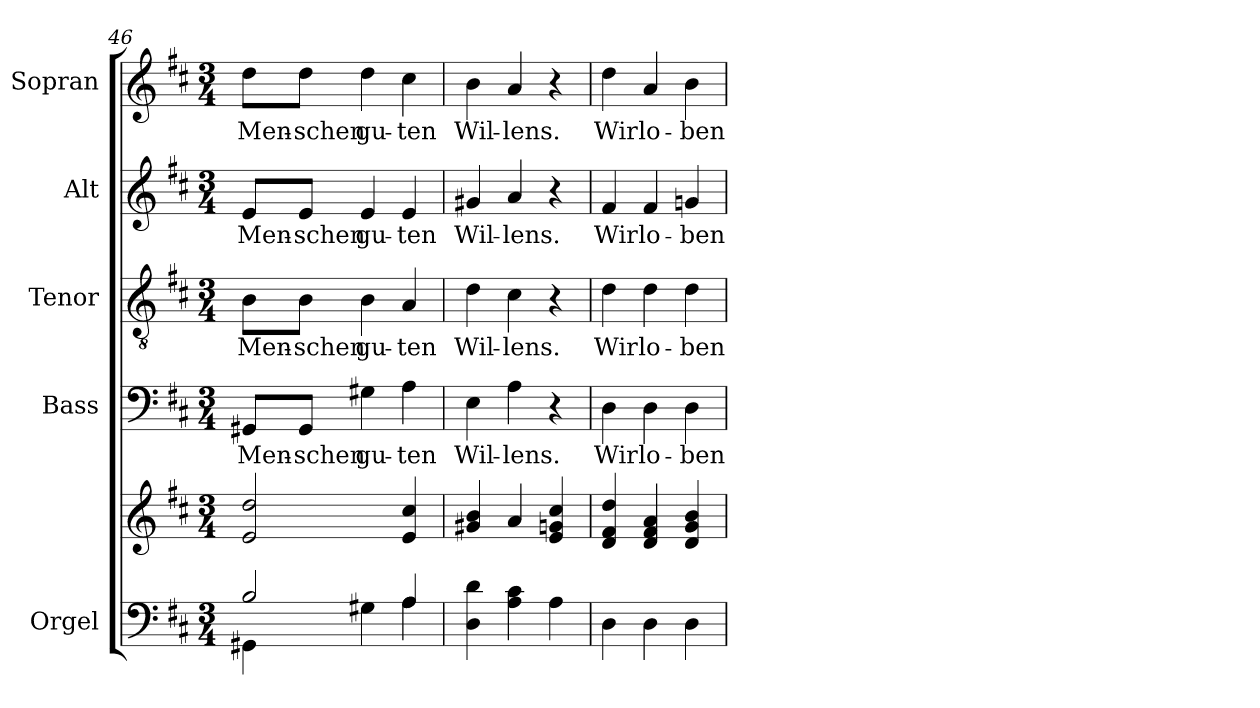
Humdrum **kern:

**kern	**kern	**kern	**text	**kern	**text	**kern	**text	**kern	**text
*part5	*part5	*part4	*part4	*part3	*part3	*part2	*part2	*part1	*part1
*staff6	*staff5	*staff4	*staff4	*staff3	*staff3	*staff2	*staff2	*staff1	*staff1
*I"Orgel	*	*I"Bass	*	*I"Tenor	*	*I"Alt	*	*I"Sopran	*
*I'Org.	*	*I'B.	*	*I'T.	*	*I'A.	*	*I'S.	*
!!LO:LB:g=z
*clefF4	*clefG2	*clefF4	*	*clefGv2	*	*clefG2	*	*clefG2	*
*k[f#c#]	*k[f#c#]	*k[f#c#]	*	*k[f#c#]	*	*k[f#c#]	*	*k[f#c#]	*
*D:	*D:	*D:	*	*D:	*	*D:	*	*D:	*
*M3/4	*M3/4	*M3/4	*	*M3/4	*	*M3/4	*	*M3/4	*
=46	=46	=46	=46	=46	=46	=46	=46	=46	=46
*^	*	*	*	*	*	*	*	*	*
2B/	4GG#X\	2e/ 2dd/	8GG#X/L	Men-	8B\L	Men-	8e/L	Men-	8dd\L	Men-
.	.	.	8GG#/J	-schen	8B\J	-schen	8e/J	-schen	8dd\J	-schen
.	4G#X\	.	4G#X\	gu-	4B\	gu-	4e/	gu-	4dd\	gu-
4A/	4A\	4e/ 4cc#/	4A\	-ten	4A/	-ten	4e/	-ten	4cc#\	-ten
*v	*v	*	*	*	*	*	*	*	*	*
=47	=47	=47	=47	=47	=47	=47	=47	=47	=47
4D\ 4d\	4g#X/ 4b/	4E\	Wil-	4d\	Wil-	4g#X/	Wil-	4b\	Wil-
4A\ 4c#\	4a/	4A\	-lens.	4c#\	-lens.	4a/	-lens.	4a/	-lens.
4A\	4e/ 4gn/ 4cc#/	4r	.	4r	.	4r	.	4r	.
=48	=48	=48	=48	=48	=48	=48	=48	=48	=48
4D\	4d/ 4f#/ 4dd/	4D\	Wir	4d\	Wir	4f#/	Wir	4dd\	Wir
4D\	4d/ 4f#/ 4a/	4D\	lo-	4d\	lo-	4f#/	lo-	4a/	lo-
4D\	4d/ 4g/ 4b/	4D\	-ben	4d\	-ben	4gn/	-ben	4b\	-ben
=	=	=	=	=	=	=	=	=	=
*-	*-	*-	*-	*-	*-	*-	*-	*-	*-
